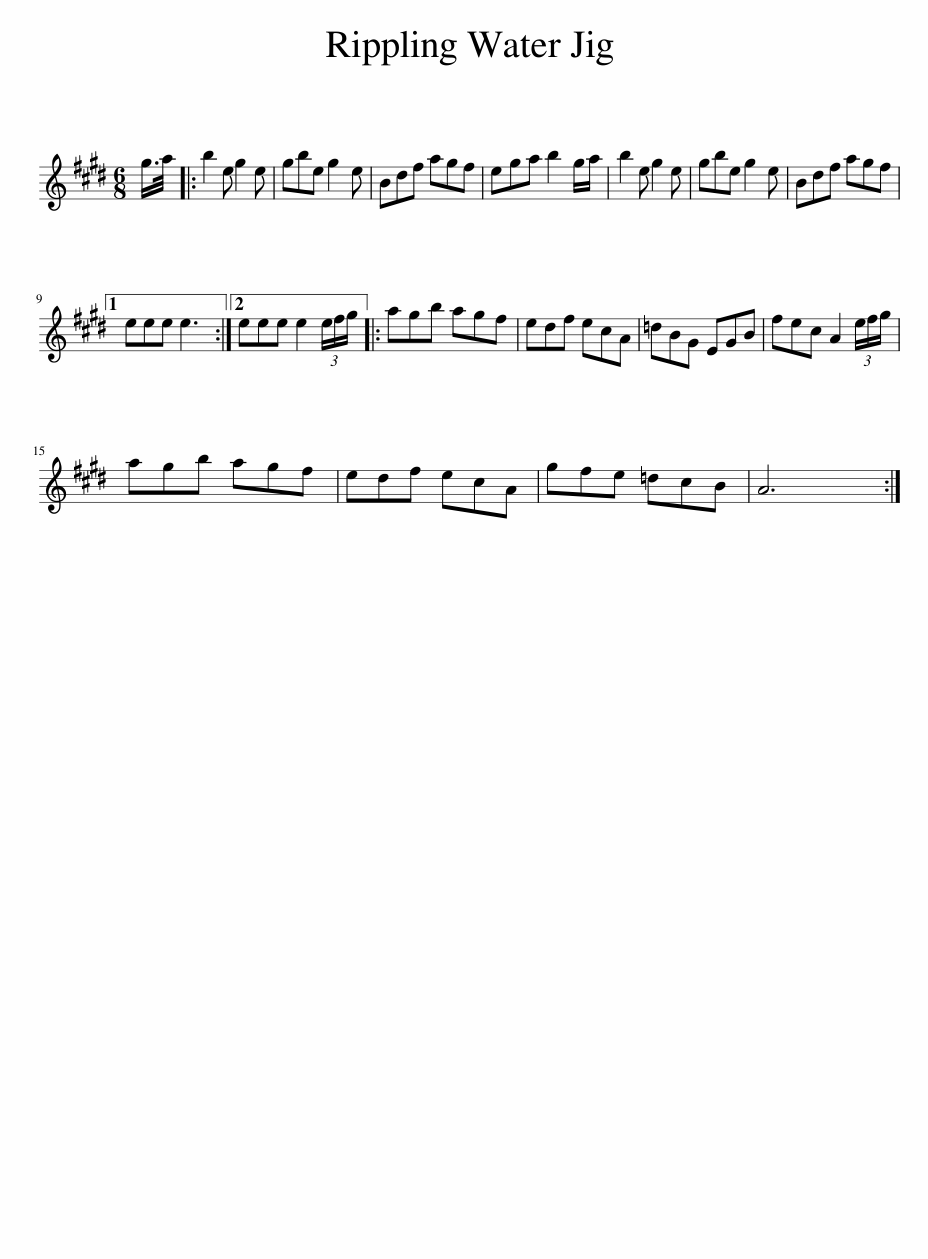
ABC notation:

X:1
L:1/8
M:6/8
I:linebreak $
K:E
V:1 treble
V:1
 g/>a/ |: b2 e g2 e | gbe g2 e | Bdf agf | ega b2 g/a/ | %5
 b2 e g2 e | gbe g2 e | Bdf agf |1$ eee e3 :|2 eee e2 (3e/f/g/ |: %10
 agb agf | edf ecA | =dBG EGB | fec A2 (3e/f/g/ |$ agb agf | %15
 edf ecA | gfe =dcB | A6 :| %18
